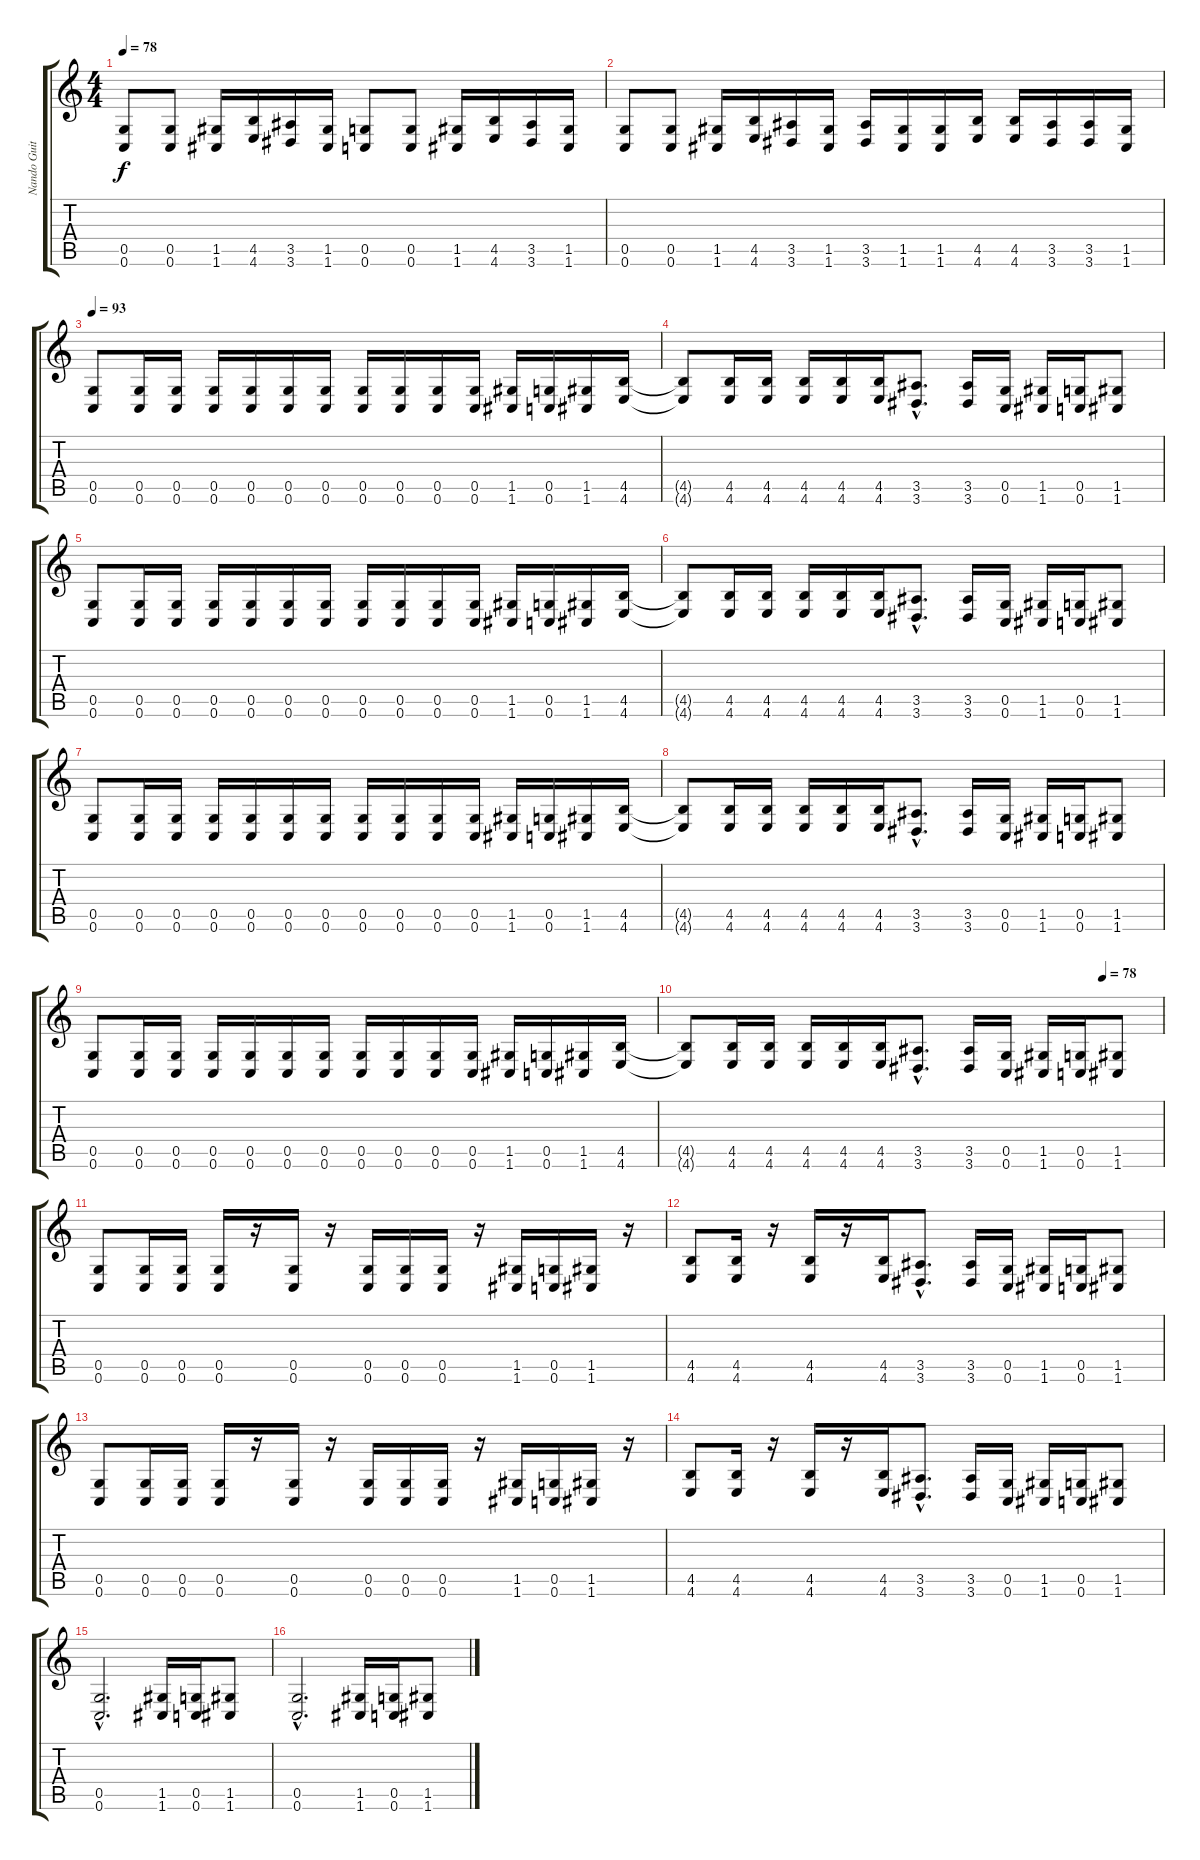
\track ("Nando Guitar 2" "Nando Guit") {instrument overdrivenguitar}
\staff {score tabs}
\tuning (D4 A3 F3 C3 G2 C2) {hide}
\ts (4 4)
\tempo 78
\clef g2
\ks c
(0.5 0.6).8{dy f instrument overdrivenguitar} (0.5 0.6).8 (1.5 1.6).16 (4.5 4.6).16 (3.5 3.6).16 (1.5 1.6).16 (0.5 0.6).8 (0.5 0.6).8 (1.5 1.6).16 (4.5 4.6).16 (3.5 3.6).16 (1.5 1.6).16 |
(0.5 0.6).8 (0.5 0.6).8 (1.5 1.6).16 (4.5 4.6).16 (3.5 3.6).16 (1.5 1.6).16 (3.5 3.6).16 (1.5 1.6).16 (1.5 1.6).16 (4.5 4.6).16 (4.5 4.6).16 (3.5 3.6).16 (3.5 3.6).16 (1.5 1.6).16 |
\tempo 93
(0.5 0.6).8 (0.5 0.6).16 (0.5 0.6).16 (0.5 0.6).16 (0.5 0.6).16 (0.5 0.6).16 (0.5 0.6).16 (0.5 0.6).16 (0.5 0.6).16 (0.5 0.6).16 (0.5 0.6).16 (1.5 1.6).16 (0.5 0.6).16 (1.5 1.6).16 (4.5 4.6).16 |
(4.5{t} 4.6{t}).8 (4.5 4.6).16 (4.5 4.6).16 (4.5 4.6).16 (4.5 4.6).16 (4.5 4.6).16 (3.5{hac} 3.6{hac}).8{d} (3.5 3.6).16 (0.5 0.6).16 (1.5 1.6).16 (0.5 0.6).16 (1.5 1.6).8 |
(0.5 0.6).8 (0.5 0.6).16 (0.5 0.6).16 (0.5 0.6).16 (0.5 0.6).16 (0.5 0.6).16 (0.5 0.6).16 (0.5 0.6).16 (0.5 0.6).16 (0.5 0.6).16 (0.5 0.6).16 (1.5 1.6).16 (0.5 0.6).16 (1.5 1.6).16 (4.5 4.6).16 |
(4.5{t} 4.6{t}).8 (4.5 4.6).16 (4.5 4.6).16 (4.5 4.6).16 (4.5 4.6).16 (4.5 4.6).16 (3.5{hac} 3.6{hac}).8{d} (3.5 3.6).16 (0.5 0.6).16 (1.5 1.6).16 (0.5 0.6).16 (1.5 1.6).8 |
(0.5 0.6).8 (0.5 0.6).16 (0.5 0.6).16 (0.5 0.6).16 (0.5 0.6).16 (0.5 0.6).16 (0.5 0.6).16 (0.5 0.6).16 (0.5 0.6).16 (0.5 0.6).16 (0.5 0.6).16 (1.5 1.6).16 (0.5 0.6).16 (1.5 1.6).16 (4.5 4.6).16 |
(4.5{t} 4.6{t}).8 (4.5 4.6).16 (4.5 4.6).16 (4.5 4.6).16 (4.5 4.6).16 (4.5 4.6).16 (3.5{hac} 3.6{hac}).8{d} (3.5 3.6).16 (0.5 0.6).16 (1.5 1.6).16 (0.5 0.6).16 (1.5 1.6).8 |
(0.5 0.6).8 (0.5 0.6).16 (0.5 0.6).16 (0.5 0.6).16 (0.5 0.6).16 (0.5 0.6).16 (0.5 0.6).16 (0.5 0.6).16 (0.5 0.6).16 (0.5 0.6).16 (0.5 0.6).16 (1.5 1.6).16 (0.5 0.6).16 (1.5 1.6).16 (4.5 4.6).16 |
\tempo (78 0.875)
(4.5{t} 4.6{t}).8 (4.5 4.6).16 (4.5 4.6).16 (4.5 4.6).16 (4.5 4.6).16 (4.5 4.6).16 (3.5{hac} 3.6{hac}).8{d} (3.5 3.6).16 (0.5 0.6).16 (1.5 1.6).16 (0.5 0.6).16 (1.5 1.6).8 |
(0.5 0.6).8 (0.5 0.6).16 (0.5 0.6).16 (0.5 0.6).16 r.16 (0.5 0.6).16 r.16 (0.5 0.6).16 (0.5 0.6).16 (0.5 0.6).16 r.16 (1.5 1.6).16 (0.5 0.6).16 (1.5 1.6).16 r.16 |
(4.5 4.6).8 (4.5 4.6).16 r.16 (4.5 4.6).16 r.16 (4.5 4.6).16 (3.5{hac} 3.6{hac}).8{d} (3.5 3.6).16 (0.5 0.6).16 (1.5 1.6).16 (0.5 0.6).16 (1.5 1.6).8 |
(0.5 0.6).8 (0.5 0.6).16 (0.5 0.6).16 (0.5 0.6).16 r.16 (0.5 0.6).16 r.16 (0.5 0.6).16 (0.5 0.6).16 (0.5 0.6).16 r.16 (1.5 1.6).16 (0.5 0.6).16 (1.5 1.6).16 r.16 |
(4.5 4.6).8 (4.5 4.6).16 r.16 (4.5 4.6).16 r.16 (4.5 4.6).16 (3.5{hac} 3.6{hac}).8{d} (3.5 3.6).16 (0.5 0.6).16 (1.5 1.6).16 (0.5 0.6).16 (1.5 1.6).8 |
(0.5{hac} 0.6{hac}).2{d} (1.5 1.6).16 (0.5 0.6).16 (1.5 1.6).8 |
(0.5{hac} 0.6{hac}).2{d} (1.5 1.6).16 (0.5 0.6).16 (1.5 1.6).8
